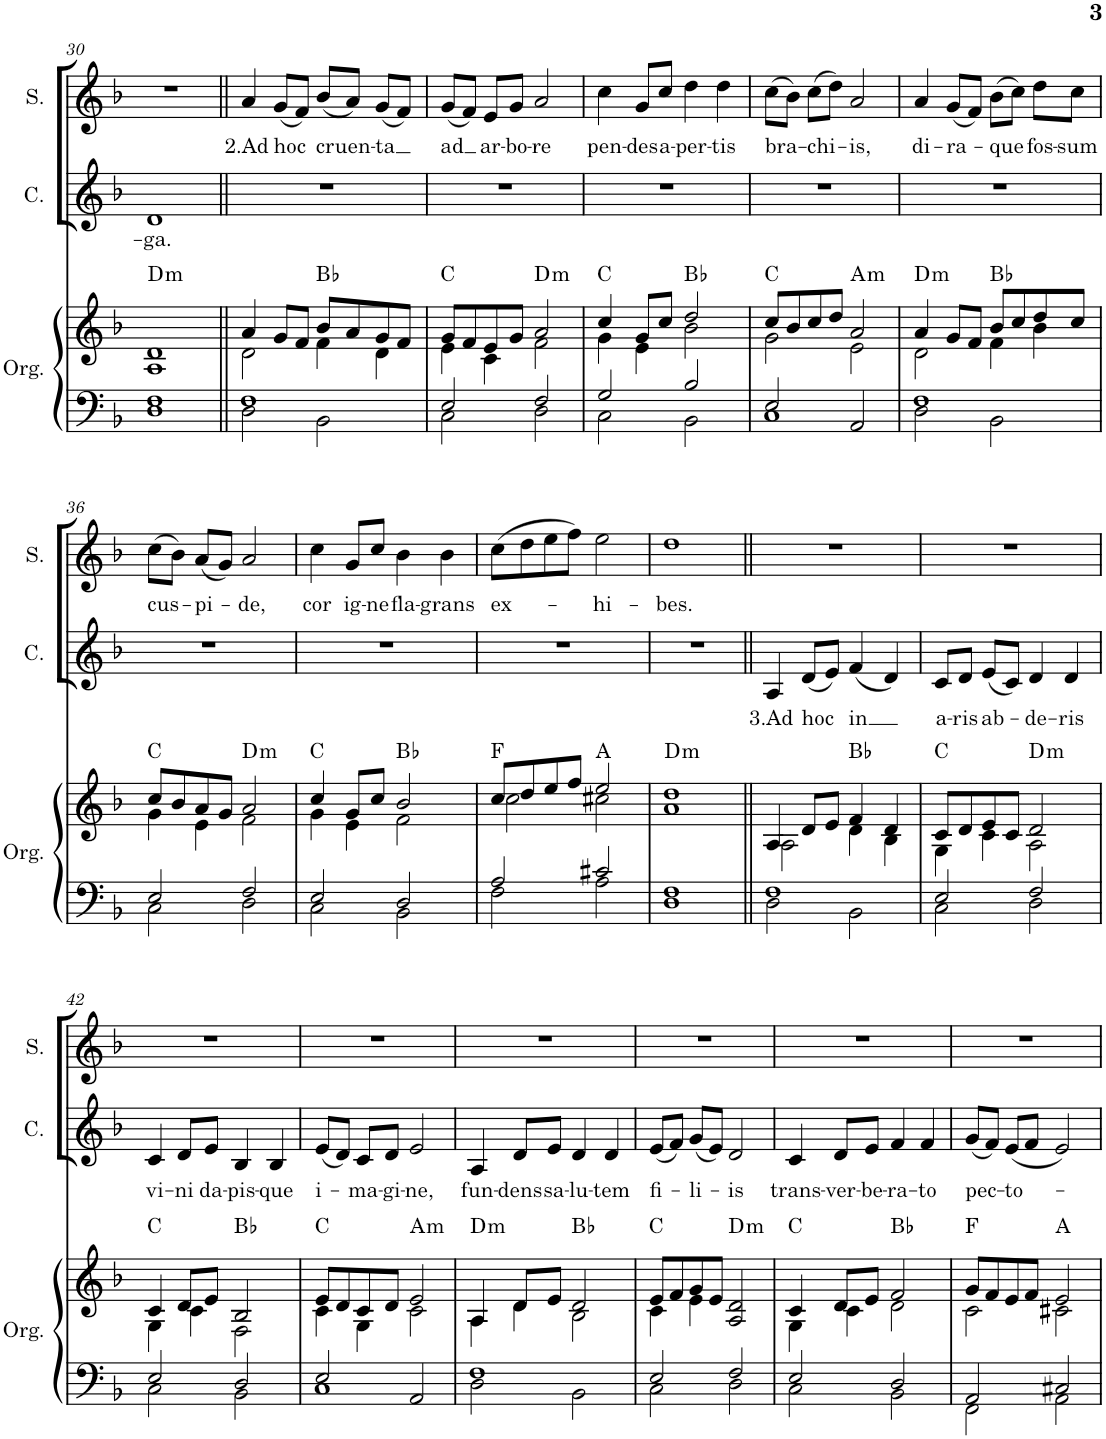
**kern	**kern	**harte	**kern	**text	**kern	**text
*part3	*part3	*part3	*part2	*part2	*part1	*part1
*staff4	*staff3	*	*staff2	*staff2	*staff1	*staff1
*I"Órgano	*	*	*I"Contralto	*	*I"Soprano	*
*	*	*	*I'C.	*	*I'S.	*
!!LO:PB:g=z
*clefF4	*clefG2	*	*clefG2	*	*clefG2	*
*k[b-]	*k[b-]	*	*k[b-]	*	*k[b-]	*
*M4/4	*M4/4	*	*M4/4	*	*M4/4	*
*met(c)	*met(c)	*	*met(c)	*	*met(c)	*
=30	=30	=30	=30	=30	=30	=30
*^	*^	*	*	*	*	*
!	!	!	!	!LO:H:kt=m	!	!LO:LY:b	!	!
1F	1D	1d	1A	D:min	1d	-ga.	1r	.
=31||	=31||	=31||	=31||	=31||	=31||	=31||	=31||	=31||
!	!	!	!	!	!	!	!	!LO:LY:b
1F	2D\	4a/	2d\	.	1r	.	4a/	2.Ad
!	!	!	!	!	!	!	!	!LO:LY:b
.	.	8g/L	.	.	.	.	(8g/L	hoc
.	.	8f/J	.	.	.	.	8f/J)	.
!	!	!	!	!	!	!	!	!LO:LY:b
.	2BB-\	8b-/L	4f\	Bb:maj	.	.	(8b-/L	cruen-
.	.	8a/	.	.	.	.	8a/J)	.
!	!	!	!	!	!	!	!	!LO:LY:b
.	.	8g/	4d\	.	.	.	(8g/L	-ta
.	.	8f/J	.	.	.	.	8f/J)	.
=32	=32	=32	=32	=32	=32	=32	=32	=32
!	!	!	!	!	!	!	!	!LO:LY:b
2E/	2C\	8g/L	4e\	C:maj	1r	.	(8g/L	ad
.	.	8f/	.	.	.	.	8f/J)	.
!	!	!	!	!	!	!	!	!LO:LY:b
.	.	8e/	4c\	.	.	.	8e/L	ar-
!	!	!	!	!	!	!	!	!LO:LY:b
.	.	8g/J	.	.	.	.	8g/J	-bo-
!	!	!	!	!LO:H:kt=m	!	!	!	!LO:LY:b
2F/	2D\	2a/	2f\	D:min	.	.	2a/	-re
=33	=33	=33	=33	=33	=33	=33	=33	=33
!	!	!	!	!	!	!	!	!LO:LY:b
2G/	2C\	4cc/	4g\	C:maj	1r	.	4cc\	pen-
!	!	!	!	!	!	!	!	!LO:LY:b
.	.	8g/L	4e\	.	.	.	8g/L	-des
!	!	!	!	!	!	!	!	!LO:LY:b
.	.	8cc/J	.	.	.	.	8cc/J	a-
!	!	!	!	!	!	!	!	!LO:LY:b
2B-/	2BB-\	2dd/	2b-\	Bb:maj	.	.	4dd\	-per-
!	!	!	!	!	!	!	!	!LO:LY:b
.	.	.	.	.	.	.	4dd\	-tis
=34	=34	=34	=34	=34	=34	=34	=34	=34
!	!	!	!	!	!	!	!	!LO:LY:b
2E/	1C	8cc/L	2g\	C:maj	1r	.	(8cc\L	bra-
.	.	8b-/	.	.	.	.	8b-\J)	.
!	!	!	!	!	!	!	!	!LO:LY:b
.	.	8cc/	.	.	.	.	(8cc\L	-chi-
.	.	8dd/J	.	.	.	.	8dd\J)	.
!	!	!	!	!LO:H:kt=m	!	!	!	!LO:LY:b
2AA/	.	2a/	2e\	A:min	.	.	2a/	-is,
=35	=35	=35	=35	=35	=35	=35	=35	=35
!	!	!	!	!LO:H:kt=m	!	!	!	!LO:LY:b
1F	2D\	4a/	2d\	D:min	1r	.	4a/	di-
!	!	!	!	!	!	!	!	!LO:LY:b
.	.	8g/L	.	.	.	.	(8g/L	-ra-
.	.	8f/J	.	.	.	.	8f/J)	.
!	!	!	!	!	!	!	!	!LO:LY:b
.	2BB-\	8b-/L	4f\	Bb:maj	.	.	(8b-\L	-que
.	.	8cc/	.	.	.	.	8cc\J)	.
!	!	!	!	!	!	!	!	!LO:LY:b
.	.	8dd/	4b-\	.	.	.	8dd\L	fos-
!	!	!	!	!	!	!	!	!LO:LY:b
.	.	8cc/J	.	.	.	.	8cc\J	-sum
!!LO:LB:g=z
=36	=36	=36	=36	=36	=36	=36	=36	=36
!	!	!	!	!	!	!	!	!LO:LY:b
2E/	2C\	8cc/L	4g\	C:maj	1r	.	(8cc\L	-cus-
.	.	8b-/	.	.	.	.	8b-\J)	.
!	!	!	!	!	!	!	!	!LO:LY:b
.	.	8a/	4e\	.	.	.	(8a/L	-pi-
.	.	8g/J	.	.	.	.	8g/J)	.
!	!	!	!	!LO:H:kt=m	!	!	!	!LO:LY:b
2F/	2D\	2a/	2f\	D:min	.	.	2a/	-de,
=37	=37	=37	=37	=37	=37	=37	=37	=37
!	!	!	!	!	!	!	!	!LO:LY:b
2E/	2C\	4cc/	4g\	C:maj	1r	.	4cc\	cor
!	!	!	!	!	!	!	!	!LO:LY:b
.	.	8g/L	4e\	.	.	.	8g/L	ig-
!	!	!	!	!	!	!	!	!LO:LY:b
.	.	8cc/J	.	.	.	.	8cc/J	-ne
!	!	!	!	!	!	!	!	!LO:LY:b
2D/	2BB-\	2b-/	2f\	Bb:maj	.	.	4b-\	fla-
!	!	!	!	!	!	!	!	!LO:LY:b
.	.	.	.	.	.	.	4b-\	-grans
=38	=38	=38	=38	=38	=38	=38	=38	=38
!	!	!	!	!	!	!	!	!LO:LY:b
2A/	2F\	8cc/L	2cc\	F:maj	1r	.	(8cc\L	ex-
.	.	8dd/	.	.	.	.	8dd\	.
.	.	8ee/	.	.	.	.	8ee\	.
.	.	8ff/J	.	.	.	.	8ff\J)	.
!	!	!	!	!	!	!	!	!LO:LY:b
2c#X/	2A\	2ee/	2cc#X\	A:maj	.	.	2ee\	-hi-
=39	=39	=39	=39	=39	=39	=39	=39	=39
!	!	!	!	!LO:H:kt=m	!	!	!	!LO:LY:b
*	*	*v	*v	*	*	*	*	*
1F	1D	1a 1dd	D:min	1r	.	1dd	-bes.
=40||	=40||	=40||	=40||	=40||	=40||	=40||	=40||
*	*	*^	*	*	*	*	*
!	!	!	!	!	!	!LO:LY:b	!	!
1F	2D\	4A/	2A\	.	4A/	3.Ad	1r	.
!	!	!	!	!	!	!LO:LY:b	!	!
.	.	8d/L	.	.	(8d/L	hoc	.	.
.	.	8e/J	.	.	8e/J)	.	.	.
!	!	!	!	!	!	!LO:LY:b	!	!
.	2BB-\	4f/	4d\	Bb:maj	(4f/	in	.	.
.	.	4d/	4B-\	.	4d/)	.	.	.
=41	=41	=41	=41	=41	=41	=41	=41	=41
!	!	!	!	!	!	!LO:LY:b	!	!
2E/	2C\	8c/L	4G\	C:maj	8c/L	a-	1r	.
!	!	!	!	!	!	!LO:LY:b	!	!
.	.	8d/	.	.	8d/J	-ris	.	.
!	!	!	!	!	!	!LO:LY:b	!	!
.	.	8e/	4c\	.	(8e/L	ab-	.	.
.	.	8c/J	.	.	8c/J)	.	.	.
!	!	!	!	!LO:H:kt=m	!	!LO:LY:b	!	!
2F/	2D\	2d/	2A\	D:min	4d/	-de-	.	.
!	!	!	!	!	!	!LO:LY:b	!	!
.	.	.	.	.	4d/	-ris	.	.
!!LO:LB:g=z
=42	=42	=42	=42	=42	=42	=42	=42	=42
!	!	!	!	!	!	!LO:LY:b	!	!
2E/	2C\	4c/	4G\	C:maj	4c/	vi-	1r	.
!	!	!	!	!	!	!LO:LY:b	!	!
.	.	8d/L	4c\	.	8d/L	-ni	.	.
!	!	!	!	!	!	!LO:LY:b	!	!
.	.	8e/J	.	.	8e/J	da-	.	.
!	!	!	!	!	!	!LO:LY:b	!	!
2D/	2BB-\	2B-/	2F\	Bb:maj	4B-/	-pis-	.	.
!	!	!	!	!	!	!LO:LY:b	!	!
.	.	.	.	.	4B-/	-que	.	.
=43	=43	=43	=43	=43	=43	=43	=43	=43
!	!	!	!	!	!	!LO:LY:b	!	!
2E/	1C	8e/L	4c\	C:maj	(8e/L	i-	1r	.
.	.	8d/	.	.	8d/J)	.	.	.
!	!	!	!	!	!	!LO:LY:b	!	!
.	.	8c/	4G\	.	8c/L	-ma-	.	.
!	!	!	!	!	!	!LO:LY:b	!	!
.	.	8d/J	.	.	8d/J	-gi-	.	.
!	!	!	!	!LO:H:kt=m	!	!LO:LY:b	!	!
2AA/	.	2e/	2c\	A:min	2e/	-ne,	.	.
=44	=44	=44	=44	=44	=44	=44	=44	=44
!	!	!	!	!LO:H:kt=m	!	!LO:LY:b	!	!
1F	2D\	4A/	4A\	D:min	4A/	fun-	1r	.
!	!	!	!	!	!	!LO:LY:b	!	!
.	.	8d/L	4d\	.	8d/L	-dens	.	.
!	!	!	!	!	!	!LO:LY:b	!	!
.	.	8e/J	.	.	8e/J	sa-	.	.
!	!	!	!	!	!	!LO:LY:b	!	!
.	2BB-\	2d/	2B-\	Bb:maj	4d/	-lu-	.	.
!	!	!	!	!	!	!LO:LY:b	!	!
.	.	.	.	.	4d/	-tem	.	.
=45	=45	=45	=45	=45	=45	=45	=45	=45
!	!	!	!	!	!	!LO:LY:b	!	!
2E/	2C\	8e/L	4c\	C:maj	(8e/L	fi-	1r	.
.	.	8f/	.	.	8f/J)	.	.	.
!	!	!	!	!	!	!LO:LY:b	!	!
.	.	8g/	4e\	.	(8g/L	-li-	.	.
.	.	8e/J	.	.	8e/J)	.	.	.
!	!	!	!	!LO:H:kt=m	!	!LO:LY:b	!	!
2F/	2D\	2A/ 2d/	2ryy	D:min	2d/	-is	.	.
=46	=46	=46	=46	=46	=46	=46	=46	=46
!	!	!	!	!	!	!LO:LY:b	!	!
2E/	2C\	4c/	4G\	C:maj	4c/	trans-	1r	.
!	!	!	!	!	!	!LO:LY:b	!	!
.	.	8d/L	4c\	.	8d/L	-ver-	.	.
!	!	!	!	!	!	!LO:LY:b	!	!
.	.	8e/J	.	.	8e/J	-be-	.	.
!	!	!	!	!	!	!LO:LY:b	!	!
2D/	2BB-\	2f/	2d\	Bb:maj	4f/	-ra-	.	.
!	!	!	!	!	!	!LO:LY:b	!	!
.	.	.	.	.	4f/	-to	.	.
=47	=47	=47	=47	=47	=47	=47	=47	=47
!	!	!	!	!	!	!LO:LY:b	!	!
2AA/	2FF\	8g/L	2c\	F:maj	(8g/L	pec-	1r	.
.	.	8f/	.	.	8f/J)	.	.	.
!	!	!	!	!	!	!LO:LY:b	!	!
.	.	8e/	.	.	(8e/L	-to-	.	.
.	.	8f/J	.	.	8f/J	.	.	.
2C#X/	2AA\	2e/	2c#X\	A:maj	2e/)	.	.	.
*v	*v	*	*	*	*	*	*	*
*	*v	*v	*	*	*	*	*
=	=	=	=	=	=	=
*-	*-	*-	*-	*-	*-	*-
